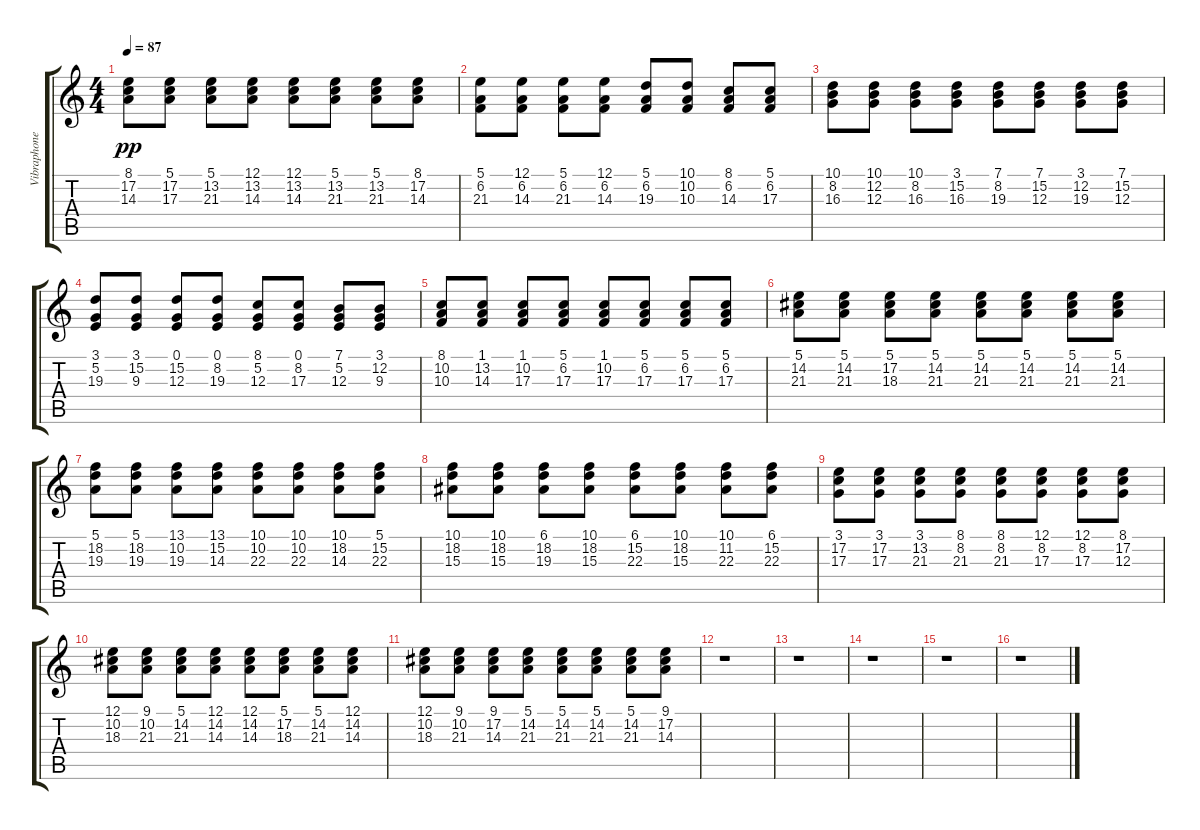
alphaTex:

\track ("Vibraphone" "Vibraphone") {instrument vibraphone}
\staff {score tabs}
\tuning (E4 B3 G3 D3 A2 E2) {hide}
\ts (4 4)
\tempo 87
\clef g2
\ks c
(8.1 17.2 14.3).8{dy pp} (5.1 17.2 17.3).8 (5.1 13.2 21.3).8 (12.1 13.2 14.3).8 (12.1 13.2 14.3).8 (5.1 13.2 21.3).8 (5.1 13.2 21.3).8 (8.1 17.2 14.3).8 |
(5.1 6.2 21.3).8 (12.1 6.2 14.3).8 (5.1 6.2 21.3).8 (12.1 6.2 14.3).8 (5.1 6.2 19.3).8 (10.1 10.2 10.3).8 (8.1 6.2 14.3).8 (5.1 6.2 17.3).8 |
(10.1 8.2 16.3).8 (10.1 12.2 12.3).8 (10.1 8.2 16.3).8 (3.1 15.2 16.3).8 (7.1 8.2 19.3).8 (7.1 15.2 12.3).8 (3.1 12.2 19.3).8 (7.1 15.2 12.3).8 |
(3.1 5.2 19.3).8 (3.1 15.2 9.3).8 (0.1 15.2 12.3).8 (0.1 8.2 19.3).8 (8.1 5.2 12.3).8 (0.1 8.2 17.3).8 (7.1 5.2 12.3).8 (3.1 12.2 9.3).8 |
(8.1 10.2 10.3).8 (1.1 13.2 14.3).8 (1.1 10.2 17.3).8 (5.1 6.2 17.3).8 (1.1 10.2 17.3).8 (5.1 6.2 17.3).8 (5.1 6.2 17.3).8 (5.1 6.2 17.3).8 |
(5.1 14.2 21.3).8 (5.1 14.2 21.3).8 (5.1 17.2 18.3).8 (5.1 14.2 21.3).8 (5.1 14.2 21.3).8 (5.1 14.2 21.3).8 (5.1 14.2 21.3).8 (5.1 14.2 21.3).8 |
(5.1 18.2 19.3).8 (5.1 18.2 19.3).8 (13.1 10.2 19.3).8 (13.1 15.2 14.3).8 (10.1 10.2 22.3).8 (10.1 10.2 22.3).8 (10.1 18.2 14.3).8 (5.1 15.2 22.3).8 |
(10.1 18.2 15.3).8 (10.1 18.2 15.3).8 (6.1 18.2 19.3).8 (10.1 18.2 15.3).8 (6.1 15.2 22.3).8 (10.1 18.2 15.3).8 (10.1 11.2 22.3).8 (6.1 15.2 22.3).8 |
(3.1 17.2 17.3).8 (3.1 17.2 17.3).8 (3.1 13.2 21.3).8 (8.1 8.2 21.3).8 (8.1 8.2 21.3).8 (12.1 8.2 17.3).8 (12.1 8.2 17.3).8 (8.1 17.2 12.3).8 |
(12.1 10.2 18.3).8 (9.1 10.2 21.3).8 (5.1 14.2 21.3).8 (12.1 14.2 14.3).8 (12.1 14.2 14.3).8 (5.1 17.2 18.3).8 (5.1 14.2 21.3).8 (12.1 14.2 14.3).8 |
(12.1 10.2 18.3).8 (9.1 10.2 21.3).8 (9.1 17.2 14.3).8 (5.1 14.2 21.3).8 (5.1 14.2 21.3).8 (5.1 14.2 21.3).8 (5.1 14.2 21.3).8 (9.1 17.2 14.3).8 |
r.1 |
r.1 |
r.1 |
r.1 |
r.1
